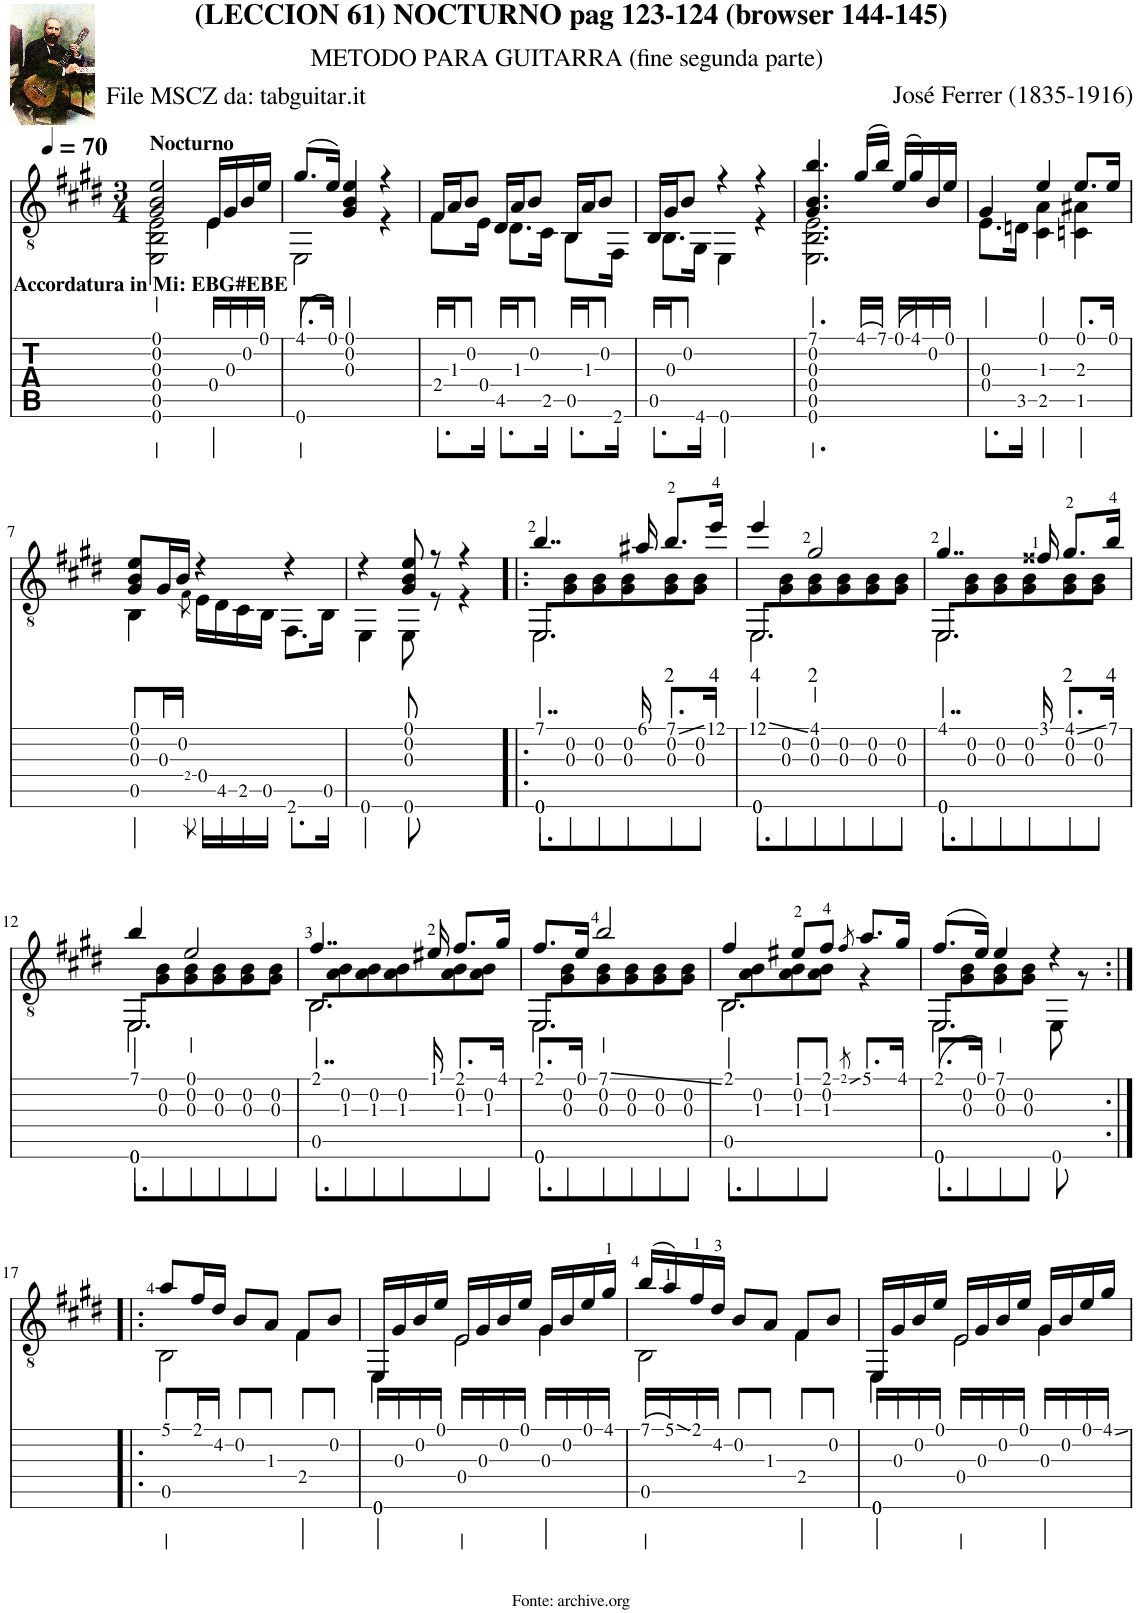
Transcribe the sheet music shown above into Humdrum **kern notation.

**kern	**kern
*part2	*part1
*staff2	*staff1
*I"Chitarra classica (Intavolatura)	*I"Classical Guitar
*stria6	*
*	*clefGv2
*k[f#c#]	*k[f#c#g#d#]
*M3/4	*M3/4
*MM70	*MM70
=1	=1
*^	*^
!	!	!LO:TX:a:B:t=Nocturno	!
!	!	!LO:TX:b:B:t=Accordatura in Mi&colon; EBG#EBE	!
2G#/ 2B/ 2e/	2EE\ 2BB\ 2E\	2G#/ 2B/ 2e/	2EE\ 2BB\ 2E\
16E/LL	4E\	16E/LL	4E\
16G#/	.	16G#/	.
16B/	.	16B/	.
16e/JJ	.	16e/JJ	.
=2	=2	=2	=2
(8.g#/L	2EE\	(8.g#/L	2EE\
16e/Jk)	.	16e/Jk)	.
4G#/ 4B/ 4e/	.	4G#/ 4B/ 4e/	.
4r	4r	4r	4r
=3	=3	=3	=3
16F#/LL	8.F#\L	16F#/LL	8.F#\L
16A/J	.	16A/J	.
8B/J	.	8B/J	.
.	16E\Jk	.	16E\Jk
16D#/LL	8.D#\L	16D#/LL	8.D#\L
16A/J	.	16A/J	.
8B/J	.	8B/J	.
.	16C#\Jk	.	16C#\Jk
16BB/LL	8.BB\L	16BB/LL	8.BB\L
16A/J	.	16A/J	.
8B/J	.	8B/J	.
.	16FF#\Jk	.	16FF#\Jk
=4	=4	=4	=4
16BB/LL	8.BB\L	16BB/LL	8.BB\L
16G#/J	.	16G#/J	.
8B/J	.	8B/J	.
.	16GG#\Jk	.	16GG#\Jk
4r	4EE\	4r	4EE\
4r	4r	4r	4r
=5	=5	=5	=5
4.G#/ 4.B/ 4.b/	2.EE\ 2.BB\ 2.E\	4.G#/ 4.B/ 4.b/	2.EE\ 2.BB\ 2.E\
(16g#/LL	.	(16g#/LL	.
16b/JJ)	.	16b/JJ)	.
(16e/LL	.	(16e/LL	.
16g#/)	.	16g#/)	.
16B/	.	16B/	.
16e/JJ	.	16e/JJ	.
=6	=6	=6	=6
4G#/	8.E\L	4G#/	8.E\L
.	16Dn\Jk	.	16Dn\Jk
4e/	4C#\ 4A\	4e/	4C#\ 4A\
8.e/L	4Cn\ 4A#X\	8.e/L	4Cn\ 4A#X\
16e/Jk	.	16e/Jk	.
!!LO:LB:g=z	!!
=7	=7	=7	=7
8G#/ 8B/ 8e/L	4BB\	8G#/ 8B/ 8e/L	4BB\
16G#/L	.	16G#/L	.
16B/JJ	.	16B/JJ	.
.	8qF#\	.	8qF#\
4r	16E\LL	4r	16E\LL
.	16D#\	.	16D#\
.	16C#\	.	16C#\
.	16BB\JJ	.	16BB\JJ
4r	8.FF#\L	4r	8.FF#\L
.	16BB\Jk	.	16BB\Jk
=8	=8	=8	=8
4r	4EE\	4r	4EE\
8G#/ 8B/ 8e/	8EE\	8G#/ 8B/ 8e/	8EE\
8r	8r	8r	8r
4r	4r	4r	4r
=9!|:	=9!|:	=9!|:	=9!|:
*	*^	*	*
!	!	!	!	!LO:N:head=open
*	*	*	*	*^
4..b/	8EE\L	2.EE\	4..b/	8EE/L	2.EE\
.	8G#\ 8B\	.	.	8G#\ 8B\	.
.	8G#\ 8B\	.	.	8G#\ 8B\	.
.	8G#\ 8B\	.	.	8G#\ 8B\	.
16a#X/	.	.	16a#X/	.	.
!LO:TX:a:t=2	!	!	!	!	!
8.b/L	8G#\ 8B\	.	8.b/L	8G#\ 8B\	.
.	8G#\ 8B\J	.	.	8G#\ 8B\J	.
!LO:TX:a:t=4	!	!	!	!	!
16ee/Jk	.	.	16ee/Jk	.	.
=10	=10	=10	=10	=10	=10
!LO:TX:a:t=4	!	!	!	!	!
!	!	!	!	!LO:N:head=open	!
4ee/	8EE\L	2.EE\	4ee/	8EE/L	2.EE\
.	8G#\ 8B\	.	.	8G#\ 8B\	.
!LO:TX:a:t=2	!	!	!	!	!
2g#/	8G#\ 8B\	.	2g#/	8G#\ 8B\	.
.	8G#\ 8B\	.	.	8G#\ 8B\	.
.	8G#\ 8B\	.	.	8G#\ 8B\	.
.	8G#\ 8B\J	.	.	8G#\ 8B\J	.
=11	=11	=11	=11	=11	=11
!	!	!	!	!LO:N:head=open	!
4..g#/	8EE\L	2.EE\	4..g#/	8EE/L	2.EE\
.	8G#\ 8B\	.	.	8G#\ 8B\	.
.	8G#\ 8B\	.	.	8G#\ 8B\	.
.	8G#\ 8B\	.	.	8G#\ 8B\	.
16f##X/	.	.	16f##X/	.	.
!LO:TX:a:t=2	!	!	!	!	!
8.g#/L	8G#\ 8B\	.	8.g#/L	8G#\ 8B\	.
.	8G#\ 8B\J	.	.	8G#\ 8B\J	.
!LO:TX:a:t=4	!	!	!	!	!
16b/Jk	.	.	16b/Jk	.	.
!!LO:LB:g=z	!!	!!
=12	=12	=12	=12	=12	=12
!	!	!	!	!LO:N:head=open	!
4b/	8EE\L	2.EE\	4b/	8EE/L	2.EE\
.	8G#\ 8B\	.	.	8G#\ 8B\	.
2e/	8G#\ 8B\	.	2e/	8G#\ 8B\	.
.	8G#\ 8B\	.	.	8G#\ 8B\	.
.	8G#\ 8B\	.	.	8G#\ 8B\	.
.	8G#\ 8B\J	.	.	8G#\ 8B\J	.
=13	=13	=13	=13	=13	=13
!	!	!	!	!LO:N:head=open	!
4..f#/	8BB\L	2.BB\	4..f#/	8BB/L	2.BB\
.	8A\ 8B\	.	.	8A\ 8B\	.
.	8A\ 8B\	.	.	8A\ 8B\	.
.	8A\ 8B\	.	.	8A\ 8B\	.
16e#X/	.	.	16e#X/	.	.
8.f#/L	8A\ 8B\	.	8.f#/L	8A\ 8B\	.
.	8A\ 8B\J	.	.	8A\ 8B\J	.
16g#/Jk	.	.	16g#/Jk	.	.
=14	=14	=14	=14	=14	=14
!	!	!	!	!LO:N:head=open	!
8.f#/L	8EE\L	2.EE\	8.f#/L	8EE/L	2.EE\
.	8G#\ 8B\	.	.	8G#\ 8B\	.
16e/Jk	.	.	16e/Jk	.	.
2b/	8G#\ 8B\	.	2b/	8G#\ 8B\	.
.	8G#\ 8B\	.	.	8G#\ 8B\	.
.	8G#\ 8B\	.	.	8G#\ 8B\	.
.	8G#\ 8B\J	.	.	8G#\ 8B\J	.
=15	=15	=15	=15	=15	=15
!	!	!	!	!LO:N:head=open	!
4f#/	8BB\L	2.BB\	4f#/	8BB/L	2.BB\
.	8A\ 8B\	.	.	8A\ 8B\	.
8e#X/L	8A\ 8B\	.	8e#X/L	8A\ 8B\	.
8f#/J	8A\ 8B\J	.	8f#/J	8A\ 8B\J	.
8qf#/	.	.	8qf#/	.	.
8.a/L	4r	.	8.a/L	4r	.
16g#/Jk	.	.	16g#/Jk	.	.
=16	=16	=16	=16	=16	=16
!	!LO:N:head=open	!	!	!LO:N:head=open	!
(8.f#/L	8EE\L	2.EE\	(8.f#/L	8EE/L	2.EE\
.	8G#\ 8B\	.	.	8G#\ 8B\	.
16e/Jk)	.	.	16e/Jk)	.	.
2b/	8G#\ 8B\	.	4e/	8G#\ 8B\	.
.	8G#\ 8B\J	.	.	8G#\ 8B\J	.
.	8EE\	.	4r	8EE\	.
.	8r	.	.	8r	.
*	*v	*v	*	*	*
*	*	*	*v	*v
!!LO:LB:g=z
=17:|!|:	=17:|!|:	=17:|!|:	=17:|!|:
8a/L	2BB\	8a/L	2BB\
16f#/L	.	16f#/L	.
16d#/JJ	.	16d#/JJ	.
8B/L	.	8B/L	.
8A/J	.	8A/J	.
8F#/L	4F#\	8F#/L	4F#\
8B/J	.	8B/J	.
=18	=18	=18	=18
*	*^	*	*^
16EE/LL	4EE\	2ryy	16EE/LL	4EE\	2ryy
16G#/	.	.	16G#/	.	.
16B/	.	.	16B/	.	.
16e/JJ	.	.	16e/JJ	.	.
!LO:N:head=open	!	!	!LO:N:head=open	!	!
16E/LL	2E\	.	16E/LL	2E\	.
16G#/	.	.	16G#/	.	.
16B/	.	.	16B/	.	.
16e/JJ	.	.	16e/JJ	.	.
16G#/LL	.	4G#\	16G#/LL	.	4G#\
16B/	.	.	16B/	.	.
16e/	.	.	16e/	.	.
16g#/JJ	.	.	16g#/JJ	.	.
*	*v	*v	*	*	*
*	*	*	*v	*v
=19	=19	=19	=19
(16b/LL	2BB\	(16b/LL	2BB\
16a/)	.	16a/)	.
16f#/	.	16f#/	.
16d#/JJ	.	16d#/JJ	.
8B/L	.	8B/L	.
8A/J	.	8A/J	.
8F#/L	4F#\	8F#/L	4F#\
8B/J	.	8B/J	.
=20	=20	=20	=20
*	*^	*	*^
16EE/LL	4EE\	2ryy	16EE/LL	4EE\	2ryy
16G#/	.	.	16G#/	.	.
16B/	.	.	16B/	.	.
16e/JJ	.	.	16e/JJ	.	.
!LO:N:head=open	!	!	!LO:N:head=open	!	!
16E/LL	2E\	.	16E/LL	2E\	.
16G#/	.	.	16G#/	.	.
16B/	.	.	16B/	.	.
16e/JJ	.	.	16e/JJ	.	.
16G#/LL	.	4G#\	16G#/LL	.	4G#\
16B/	.	.	16B/	.	.
16e/	.	.	16e/	.	.
16g#/JJ	.	.	16g#/JJ	.	.
*v	*v	*v	*	*	*
*	*v	*v	*v
=	=
*-	*-
